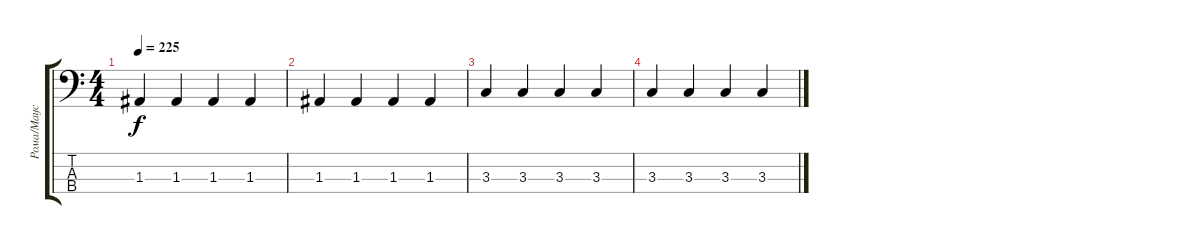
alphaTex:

\track ("Рома/Маус" "Рома/Маус") {instrument electricbassfinger}
\staff {score tabs}
\tuning (G2 D2 A1 E1) {hide}
\ts (4 4)
\tempo 225
\clef f4
\ks c
1.3.4{dy f} 1.3.4 1.3.4 1.3.4 |
1.3.4 1.3.4 1.3.4 1.3.4 |
3.3.4 3.3.4 3.3.4 3.3.4 |
3.3.4 3.3.4 3.3.4 3.3.4
